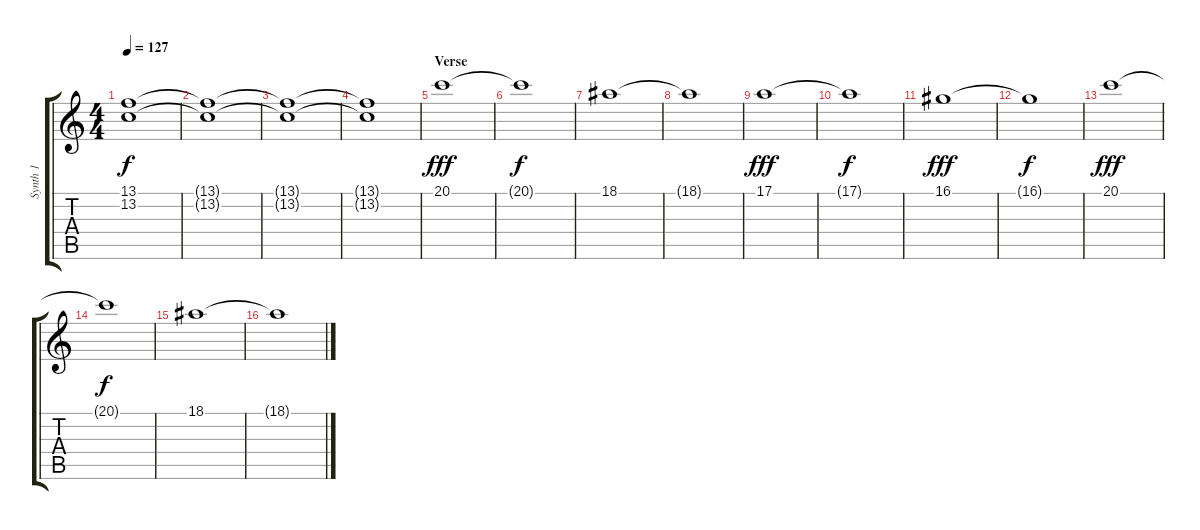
\track ("Synth 1" "Synth 1") {instrument electricgrandpiano}
\staff {score tabs}
\tuning (E4 B3 G3 D3 A2 E2) {hide}
\ts (4 4)
\tempo 127
\clef g2
\ks c
(13.1{t} 13.2{t}).1{dy f} |
(13.1{t} 13.2{t}).1 |
(13.1{t} 13.2{t}).1 |
(13.1{t} 13.2{t}).1 |
\section ("" "Verse")
20.1.1{dy fff volume 10 instrument rockorgan} |
20.1{t}.1{dy f} |
18.1.1 |
18.1{t}.1 |
17.1.1{dy fff} |
17.1{t}.1{dy f} |
16.1.1{dy fff} |
16.1{t}.1{dy f} |
20.1.1{dy fff} |
20.1{t}.1{dy f} |
18.1.1 |
18.1{t}.1
